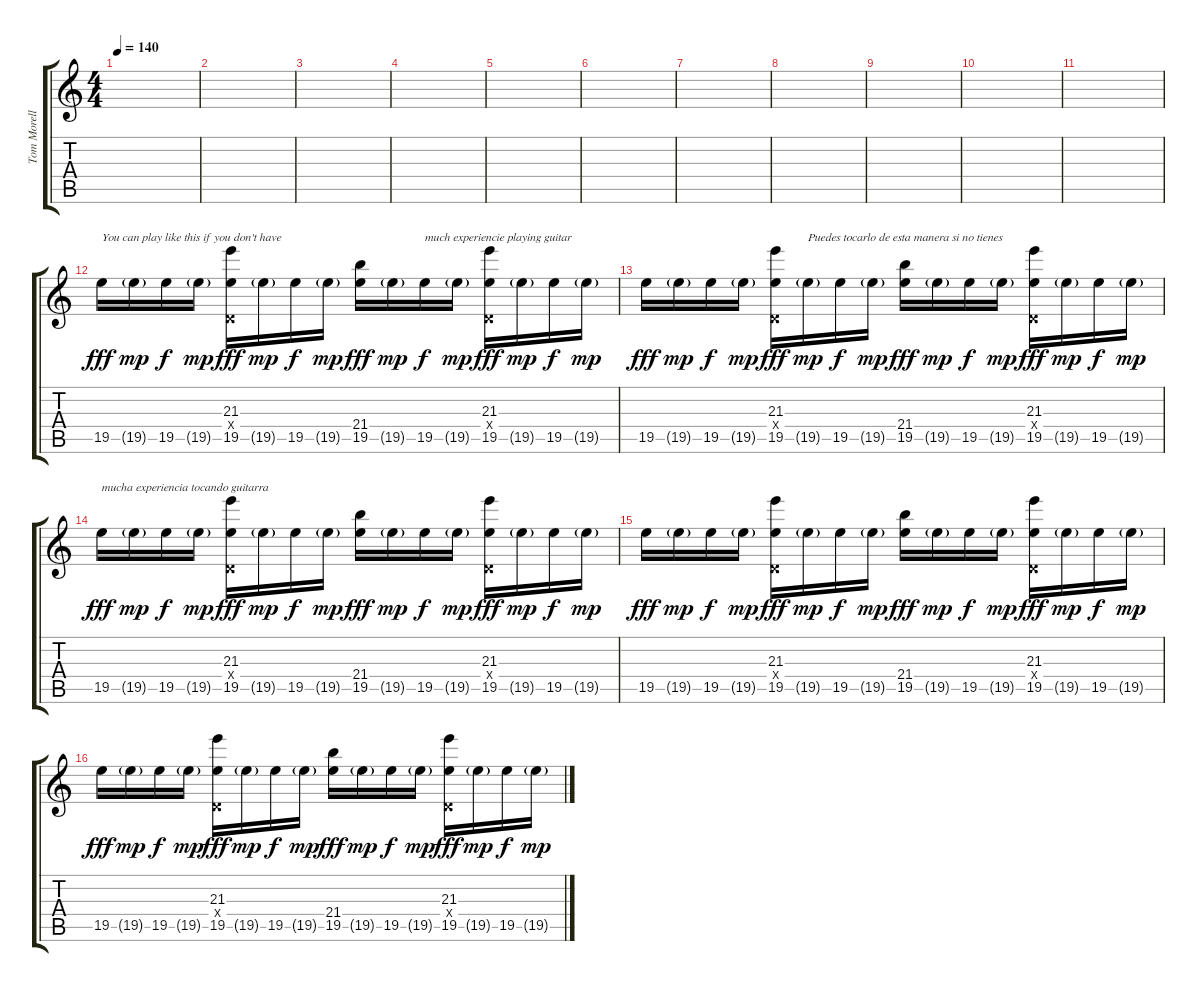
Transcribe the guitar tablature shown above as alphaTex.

\track ("Tom Morello" "Tom Morell") {instrument distortionguitar}
\staff {score tabs}
\tuning (E4 B3 G3 D3 A2 E2) {hide}
\ts (4 4)
\tempo 140
\clef g2
\ks c
|
|
|
|
|
|
|
|
|
|
|
19.5.16{txt "You can play like this if you don't have" dy fff} 19.5{g}.16{dy mp} 19.5.16{dy f} 19.5{g}.16{dy mp} (21.3 0.4{x} 19.5).16{dy fff} 19.5{g}.16{dy mp} 19.5.16{dy f} 19.5{g}.16{dy mp} (21.4 19.5).16{dy fff} 19.5{g}.16{dy mp} 19.5.16{txt "much experiencie playing guitar" dy f} 19.5{g}.16{dy mp} (21.3 0.4{x} 19.5).16{dy fff} 19.5{g}.16{dy mp} 19.5.16{dy f} 19.5{g}.16{dy mp} |
19.5.16{dy fff} 19.5{g}.16{dy mp} 19.5.16{dy f} 19.5{g}.16{dy mp} (21.3 0.4{x} 19.5).16{dy fff} 19.5{g}.16{txt "Puedes tocarlo de esta manera si no tienes" dy mp} 19.5.16{dy f} 19.5{g}.16{dy mp} (21.4 19.5).16{dy fff} 19.5{g}.16{dy mp} 19.5.16{dy f} 19.5{g}.16{dy mp} (21.3 0.4{x} 19.5).16{dy fff} 19.5{g}.16{dy mp} 19.5.16{dy f} 19.5{g}.16{dy mp} |
19.5.16{txt "mucha experiencia tocando guitarra" dy fff} 19.5{g}.16{dy mp} 19.5.16{dy f} 19.5{g}.16{dy mp} (21.3 0.4{x} 19.5).16{dy fff} 19.5{g}.16{dy mp} 19.5.16{dy f} 19.5{g}.16{dy mp} (21.4 19.5).16{dy fff} 19.5{g}.16{dy mp} 19.5.16{dy f} 19.5{g}.16{dy mp} (21.3 0.4{x} 19.5).16{dy fff} 19.5{g}.16{dy mp} 19.5.16{dy f} 19.5{g}.16{dy mp} |
19.5.16{dy fff} 19.5{g}.16{dy mp} 19.5.16{dy f} 19.5{g}.16{dy mp} (21.3 0.4{x} 19.5).16{dy fff} 19.5{g}.16{dy mp} 19.5.16{dy f} 19.5{g}.16{dy mp} (21.4 19.5).16{dy fff} 19.5{g}.16{dy mp} 19.5.16{dy f} 19.5{g}.16{dy mp} (21.3 0.4{x} 19.5).16{dy fff} 19.5{g}.16{dy mp} 19.5.16{dy f} 19.5{g}.16{dy mp} |
19.5.16{dy fff} 19.5{g}.16{dy mp} 19.5.16{dy f} 19.5{g}.16{dy mp} (21.3 0.4{x} 19.5).16{dy fff} 19.5{g}.16{dy mp} 19.5.16{dy f} 19.5{g}.16{dy mp} (21.4 19.5).16{dy fff} 19.5{g}.16{dy mp} 19.5.16{dy f} 19.5{g}.16{dy mp} (21.3 0.4{x} 19.5).16{dy fff} 19.5{g}.16{dy mp} 19.5.16{dy f} 19.5{g}.16{dy mp}
